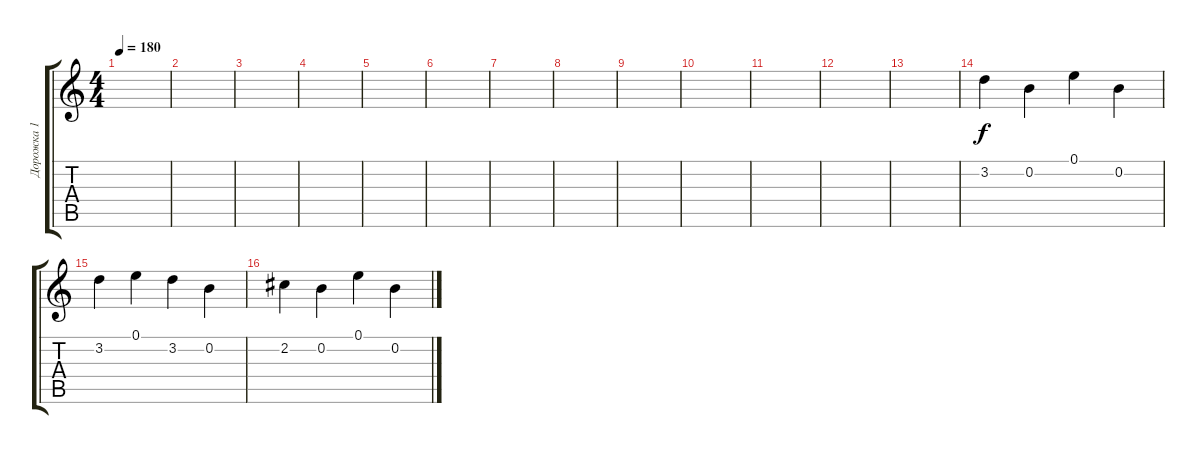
\track ("Дорожка 1" "Дорожка 1") {instrument acousticguitarsteel}
\staff {score tabs}
\tuning (E4 B3 G3 D3 A2 B1) {hide}
\ts (4 4)
\tempo 180
\clef g2
\ks c
|
|
|
|
|
|
|
|
|
|
|
|
|
3.2.4{volume 15} 0.2.4 0.1.4 0.2.4 |
3.2.4 0.1.4 3.2.4 0.2.4 |
2.2.4 0.2.4 0.1.4 0.2.4
